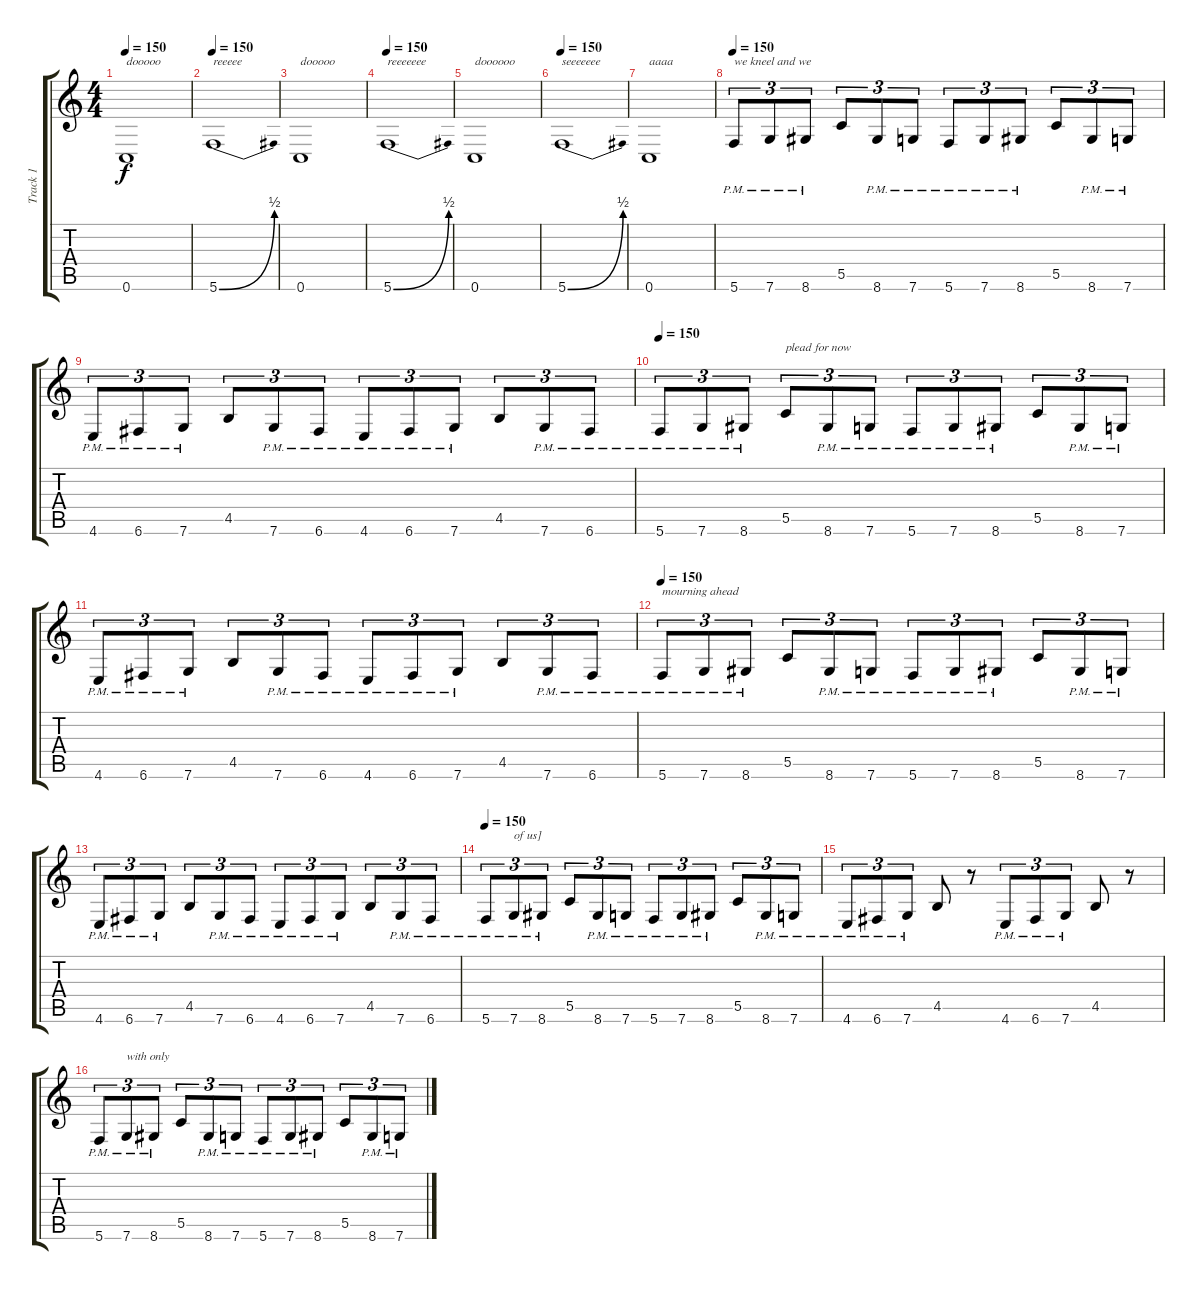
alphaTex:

\track ("Track 1" "Track 1") {instrument distortionguitar}
\staff {score tabs}
\tuning (D4 A3 F3 C3 G2 C2) {hide}
\ts (4 4)
\tempo 150
\clef g2
\ks c
0.6.1{txt "dooooo" dy f} |
\tempo 150
5.6{be (bend 0 0 60 2)}.1{txt "reeeee"} |
0.6.1{txt "dooooo"} |
\tempo 150
5.6{be (bend 0 0 60 2)}.1{txt "reeeeeee"} |
0.6.1{txt "doooooo"} |
\tempo 150
5.6{be (bend 0 0 60 2)}.1{txt "seeeeeee"} |
0.6.1{txt "aaaa"} |
\tempo 150
5.6{pm}.8{tu (3 2) txt "we kneel and we"} 7.6{pm}.8{tu (3 2)} 8.6{pm}.8{tu (3 2)} 5.5.8{tu (3 2)} 8.6{pm}.8{tu (3 2)} 7.6{pm}.8{tu (3 2)} 5.6{pm}.8{tu (3 2)} 7.6{pm}.8{tu (3 2)} 8.6{pm}.8{tu (3 2)} 5.5.8{tu (3 2)} 8.6{pm}.8{tu (3 2)} 7.6{pm}.8{tu (3 2)} |
4.6{pm}.8{tu (3 2)} 6.6{pm}.8{tu (3 2)} 7.6{pm}.8{tu (3 2)} 4.5.8{tu (3 2)} 7.6{pm}.8{tu (3 2)} 6.6{pm}.8{tu (3 2)} 4.6{pm}.8{tu (3 2)} 6.6{pm}.8{tu (3 2)} 7.6{pm}.8{tu (3 2)} 4.5.8{tu (3 2)} 7.6{pm}.8{tu (3 2)} 6.6{pm}.8{tu (3 2)} |
\tempo 150
5.6{pm}.8{tu (3 2)} 7.6{pm}.8{tu (3 2)} 8.6{pm}.8{tu (3 2)} 5.5.8{tu (3 2) txt "plead for now"} 8.6{pm}.8{tu (3 2)} 7.6{pm}.8{tu (3 2)} 5.6{pm}.8{tu (3 2)} 7.6{pm}.8{tu (3 2)} 8.6{pm}.8{tu (3 2)} 5.5.8{tu (3 2)} 8.6{pm}.8{tu (3 2)} 7.6{pm}.8{tu (3 2)} |
4.6{pm}.8{tu (3 2)} 6.6{pm}.8{tu (3 2)} 7.6{pm}.8{tu (3 2)} 4.5.8{tu (3 2)} 7.6{pm}.8{tu (3 2)} 6.6{pm}.8{tu (3 2)} 4.6{pm}.8{tu (3 2)} 6.6{pm}.8{tu (3 2)} 7.6{pm}.8{tu (3 2)} 4.5.8{tu (3 2)} 7.6{pm}.8{tu (3 2)} 6.6{pm}.8{tu (3 2)} |
\tempo 150
5.6{pm}.8{tu (3 2) txt "mourning ahead"} 7.6{pm}.8{tu (3 2)} 8.6{pm}.8{tu (3 2)} 5.5.8{tu (3 2)} 8.6{pm}.8{tu (3 2)} 7.6{pm}.8{tu (3 2)} 5.6{pm}.8{tu (3 2)} 7.6{pm}.8{tu (3 2)} 8.6{pm}.8{tu (3 2)} 5.5.8{tu (3 2)} 8.6{pm}.8{tu (3 2)} 7.6{pm}.8{tu (3 2)} |
4.6{pm}.8{tu (3 2)} 6.6{pm}.8{tu (3 2)} 7.6{pm}.8{tu (3 2)} 4.5.8{tu (3 2)} 7.6{pm}.8{tu (3 2)} 6.6{pm}.8{tu (3 2)} 4.6{pm}.8{tu (3 2)} 6.6{pm}.8{tu (3 2)} 7.6{pm}.8{tu (3 2)} 4.5.8{tu (3 2)} 7.6{pm}.8{tu (3 2)} 6.6{pm}.8{tu (3 2)} |
\tempo 150
5.6{pm}.8{tu (3 2)} 7.6{pm}.8{tu (3 2) txt "of us]"} 8.6{pm}.8{tu (3 2)} 5.5.8{tu (3 2)} 8.6{pm}.8{tu (3 2)} 7.6{pm}.8{tu (3 2)} 5.6{pm}.8{tu (3 2)} 7.6{pm}.8{tu (3 2)} 8.6{pm}.8{tu (3 2)} 5.5.8{tu (3 2)} 8.6{pm}.8{tu (3 2)} 7.6{pm}.8{tu (3 2)} |
4.6{pm}.8{tu (3 2)} 6.6{pm}.8{tu (3 2)} 7.6{pm}.8{tu (3 2)} 4.5.8 r.8 4.6{pm}.8{tu (3 2)} 6.6{pm}.8{tu (3 2)} 7.6{pm}.8{tu (3 2)} 4.5.8 r.8 |
5.6{pm}.8{tu (3 2)} 7.6{pm}.8{tu (3 2) txt "with only "} 8.6{pm}.8{tu (3 2)} 5.5.8{tu (3 2)} 8.6{pm}.8{tu (3 2)} 7.6{pm}.8{tu (3 2)} 5.6{pm}.8{tu (3 2)} 7.6{pm}.8{tu (3 2)} 8.6{pm}.8{tu (3 2)} 5.5.8{tu (3 2)} 8.6{pm}.8{tu (3 2)} 7.6{pm}.8{tu (3 2)}
